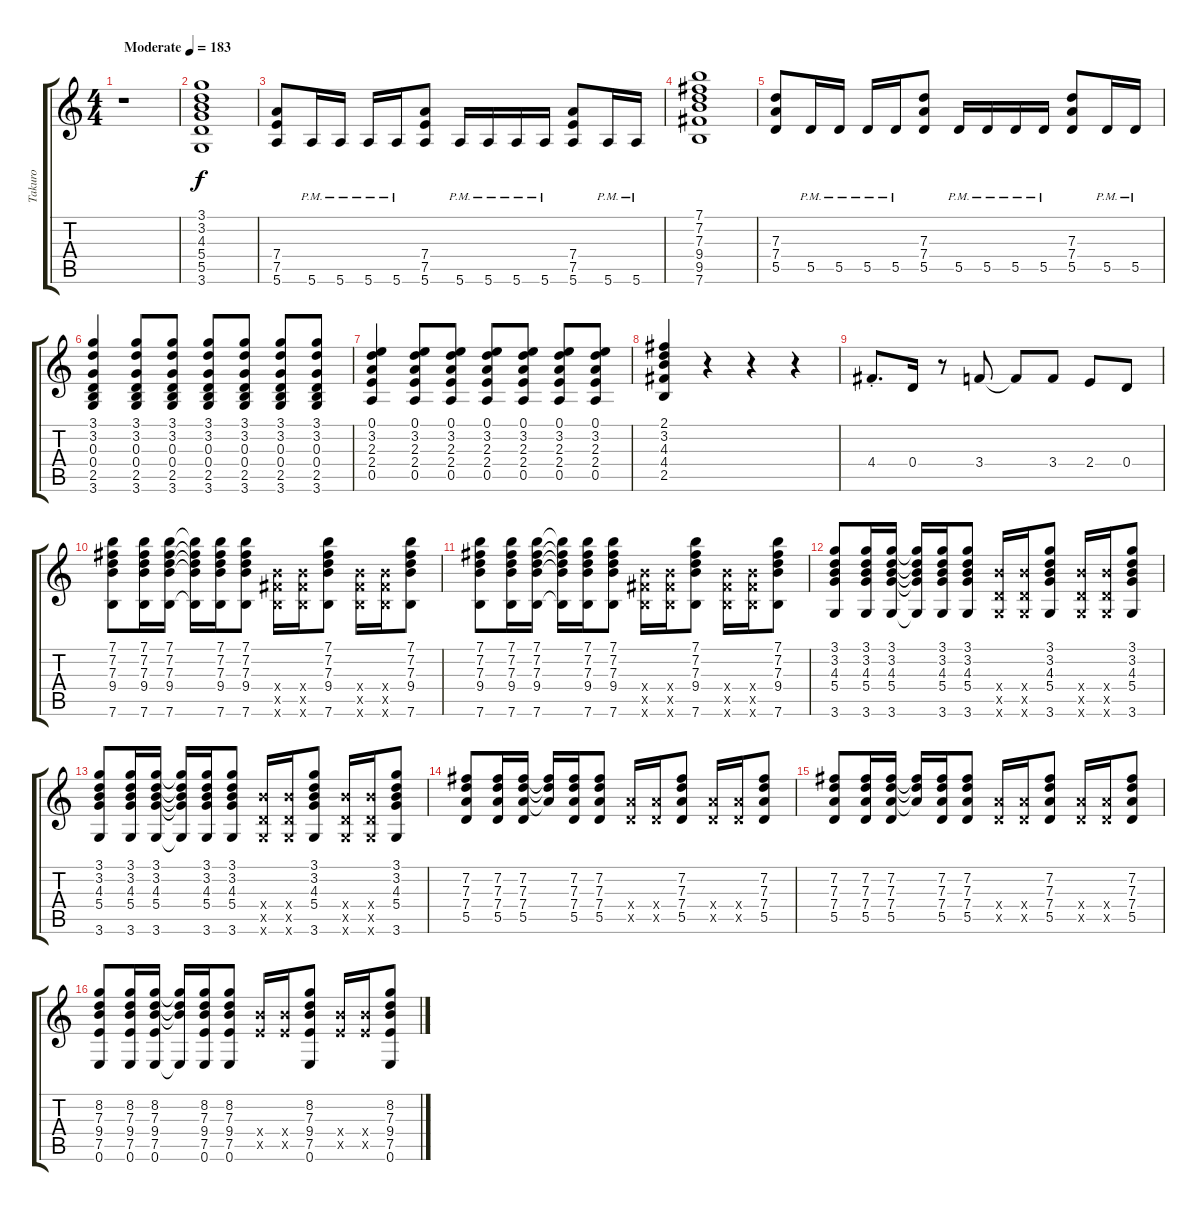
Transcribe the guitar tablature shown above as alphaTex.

\track ("Takuro" "Takuro") {instrument overdrivenguitar}
\staff {score tabs}
\tuning (E4 B3 G3 D3 A2 E2) {hide}
\ts (4 4)
\tempo (183 "Moderate")
\clef g2
\ks c
r.1{dy f instrument overdrivenguitar} |
(3.1 3.2 4.3 5.4 5.5 3.6).1 |
(7.4 7.5 5.6).8 5.6{pm}.16 5.6{pm}.16 5.6{pm}.16 5.6{pm}.16 (7.4 7.5 5.6).8 5.6{pm}.16 5.6{pm}.16 5.6{pm}.16 5.6{pm}.16 (7.4 7.5 5.6).8 5.6{pm}.16 5.6{pm}.16 |
(7.1 7.2 7.3 9.4 9.5 7.6).1 |
(7.3 7.4 5.5).8 5.5{pm}.16 5.5{pm}.16 5.5{pm}.16 5.5{pm}.16 (7.3 7.4 5.5).8 5.5{pm}.16 5.5{pm}.16 5.5{pm}.16 5.5{pm}.16 (7.3 7.4 5.5).8 5.5{pm}.16 5.5{pm}.16 |
(3.1 3.2 0.3 0.4 2.5 3.6).4 (3.1 3.2 0.3 0.4 2.5 3.6).8 (3.1 3.2 0.3 0.4 2.5 3.6).8 (3.1 3.2 0.3 0.4 2.5 3.6).8 (3.1 3.2 0.3 0.4 2.5 3.6).8 (3.1 3.2 0.3 0.4 2.5 3.6).8 (3.1 3.2 0.3 0.4 2.5 3.6).8 |
(0.1 3.2 2.3 2.4 0.5).4 (0.1 3.2 2.3 2.4 0.5).8 (0.1 3.2 2.3 2.4 0.5).8 (0.1 3.2 2.3 2.4 0.5).8 (0.1 3.2 2.3 2.4 0.5).8 (0.1 3.2 2.3 2.4 0.5).8 (0.1 3.2 2.3 2.4 0.5).8 |
(2.1 3.2 4.3 4.4 2.5).4 r.4 r.4 r.4 |
4.4{st}.8{d} 0.4.16 r.8 3.4.8 3.4{t}.8 3.4.8 2.4.8 0.4.8 |
(7.1 7.2 7.3 9.4 7.6).8 (7.1 7.2 7.3 9.4 7.6).16 (7.1 7.2 7.3 9.4 7.6).16 (7.1{t} 7.2{t} 7.3{t} 9.4{t} 7.6{t}).16 (7.1 7.2 7.3 9.4 7.6).16 (7.1 7.2 7.3 9.4 7.6).8 (9.4{x} 9.5{x} 7.6{x}).16 (9.4{x} 9.5{x} 7.6{x}).16 (7.1 7.2 7.3 9.4 7.6).8 (9.4{x} 9.5{x} 7.6{x}).16 (9.4{x} 9.5{x} 7.6{x}).16 (7.1 7.2 7.3 9.4 7.6).8 |
(7.1 7.2 7.3 9.4 7.6).8 (7.1 7.2 7.3 9.4 7.6).16 (7.1 7.2 7.3 9.4 7.6).16 (7.1{t} 7.2{t} 7.3{t} 9.4{t} 7.6{t}).16 (7.1 7.2 7.3 9.4 7.6).16 (7.1 7.2 7.3 9.4 7.6).8 (9.4{x} 9.5{x} 7.6{x}).16 (9.4{x} 9.5{x} 7.6{x}).16 (7.1 7.2 7.3 9.4 7.6).8 (9.4{x} 9.5{x} 7.6{x}).16 (9.4{x} 9.5{x} 7.6{x}).16 (7.1 7.2 7.3 9.4 7.6).8 |
(3.1 3.2 4.3 5.4 3.6).8 (3.1 3.2 4.3 5.4 3.6).16 (3.1 3.2 4.3 5.4 3.6).16 (3.1{t} 3.2{t} 4.3{t} 5.4{t} 3.6{t}).16 (3.1 3.2 4.3 5.4 3.6).16 (3.1 3.2 4.3 5.4 3.6).8 (9.4{x} 5.5{x} 3.6{x}).16 (9.4{x} 5.5{x} 3.6{x}).16 (3.1 3.2 4.3 5.4 3.6).8 (9.4{x} 5.5{x} 3.6{x}).16 (9.4{x} 5.5{x} 3.6{x}).16 (3.1 3.2 4.3 5.4 3.6).8 |
(3.1 3.2 4.3 5.4 3.6).8 (3.1 3.2 4.3 5.4 3.6).16 (3.1 3.2 4.3 5.4 3.6).16 (3.1{t} 3.2{t} 4.3{t} 5.4{t} 3.6{t}).16 (3.1 3.2 4.3 5.4 3.6).16 (3.1 3.2 4.3 5.4 3.6).8 (9.4{x} 5.5{x} 3.6{x}).16 (9.4{x} 5.5{x} 3.6{x}).16 (3.1 3.2 4.3 5.4 3.6).8 (9.4{x} 5.5{x} 3.6{x}).16 (9.4{x} 5.5{x} 3.6{x}).16 (3.1 3.2 4.3 5.4 3.6).8 |
(7.2 7.3 7.4 5.5).8 (7.2 7.3 7.4 5.5).16 (7.2 7.3 7.4 5.5).16 (7.2{t} 7.3{t} 7.4{t}).16 (7.2 7.3 7.4 5.5).16 (7.2 7.3 7.4 5.5).8 (7.4{x} 5.5{x}).16 (7.4{x} 5.5{x}).16 (7.2 7.3 7.4 5.5).8 (7.4{x} 5.5{x}).16 (7.4{x} 5.5{x}).16 (7.2 7.3 7.4 5.5).8 |
(7.2 7.3 7.4 5.5).8 (7.2 7.3 7.4 5.5).16 (7.2 7.3 7.4 5.5).16 (7.2{t} 7.3{t} 7.4{t}).16 (7.2 7.3 7.4 5.5).16 (7.2 7.3 7.4 5.5).8 (7.4{x} 5.5{x}).16 (7.4{x} 5.5{x}).16 (7.2 7.3 7.4 5.5).8 (7.4{x} 5.5{x}).16 (7.4{x} 5.5{x}).16 (7.2 7.3 7.4 5.5).8 |
(8.2 7.3 9.4 7.5 0.6).8 (8.2 7.3 9.4 7.5 0.6).16 (8.2 7.3 9.4 7.5 0.6).16 (8.2{t} 7.3{t} 9.4{t} 0.6{t}).16 (8.2 7.3 9.4 7.5 0.6).16 (8.2 7.3 9.4 7.5 0.6).8 (9.4{x} 7.5{x}).16 (9.4{x} 7.5{x}).16 (8.2 7.3 9.4 7.5 0.6).8 (9.4{x} 7.5{x}).16 (9.4{x} 7.5{x}).16 (8.2 7.3 9.4 7.5 0.6).8
